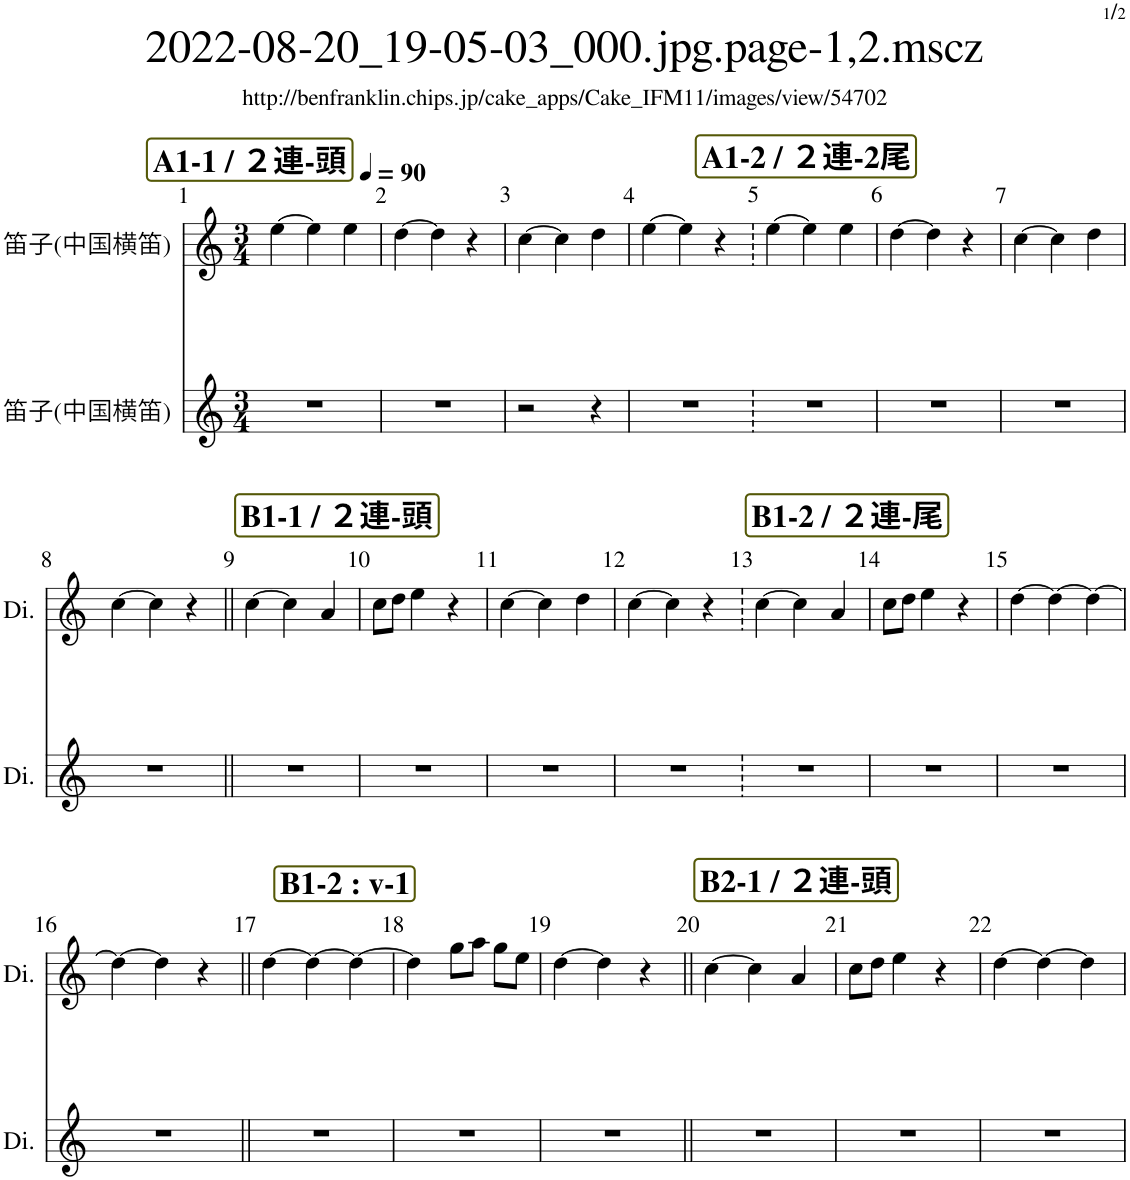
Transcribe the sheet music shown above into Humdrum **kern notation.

**kern	**kern
*part2	*part1
*staff2	*staff1
*I"笛子(中国横笛)	*I"笛子(中国横笛)
*clefG2	*clefG2
*Trd-7c-12	*Trd-7c-12
*k[]	*k[]
*M3/4	*M3/4
*MM90	*MM90
!!LO:REH:place=s1:a:B:cj:fs=15:t=A1-1 / ２連-頭
=1	=1
2.r	[4ee\
.	4ee\]
.	4ee\
=2	=2
2.r	[4dd\
.	4dd\]
.	4r
=3	=3
2r	[4cc\
.	4cc\]
4r	4dd\
=4	=4
2.r	[4ee\
.	4ee\]
.	4r
!!LO:REH:place=s1:a:B:cj:fs=15:t=A1-2 / ２連-2尾
=5	=5
2.r	[4ee\
.	4ee\]
.	4ee\
=6	=6
2.r	[4dd\
.	4dd\]
.	4r
=7	=7
2.r	[4cc\
.	4cc\]
.	4dd\
!!LO:LB:g=z
=8	=8
2.r	[4cc\
.	4cc\]
.	4r
!!LO:REH:place=s1:a:B:cj:fs=15:t=B1-1 / ２連-頭
=9||	=9||
2.r	[4cc\
.	4cc\]
.	4a/
=10	=10
2.r	8cc\L
.	8dd\J
.	4ee\
.	4r
=11	=11
2.r	[4cc\
.	4cc\]
.	4dd\
=12	=12
2.r	[4cc\
.	4cc\]
.	4r
!!LO:REH:place=s1:a:B:cj:fs=15:t=B1-2 / ２連-尾
=13	=13
2.r	[4cc\
.	4cc\]
.	4a/
=14	=14
2.r	8cc\L
.	8dd\J
.	4ee\
.	4r
=15	=15
2.r	[4dd\
.	4dd\_
.	4dd\_
!!LO:LB:g=z
=16	=16
2.r	4dd\_
.	4dd\]
.	4r
!!LO:REH:place=s1:a:B:cj:fs=15:t=B1-2 &colon; v-1
=17||	=17||
2.r	[4dd\
.	4dd\_
.	4dd\_
=18	=18
2.r	4dd\]
.	8gg\L
.	8aa\J
.	8gg\L
.	8ee\J
=19	=19
2.r	[4dd\
.	4dd\]
.	4r
!!LO:REH:place=s1:a:B:cj:fs=15:t=B2-1 / ２連-頭
=20||	=20||
2.r	[4cc\
.	4cc\]
.	4a/
=21	=21
2.r	8cc\L
.	8dd\J
.	4ee\
.	4r
=22	=22
2.r	[4dd\
.	4dd\_
.	4dd\]
=	=
*-	*-
